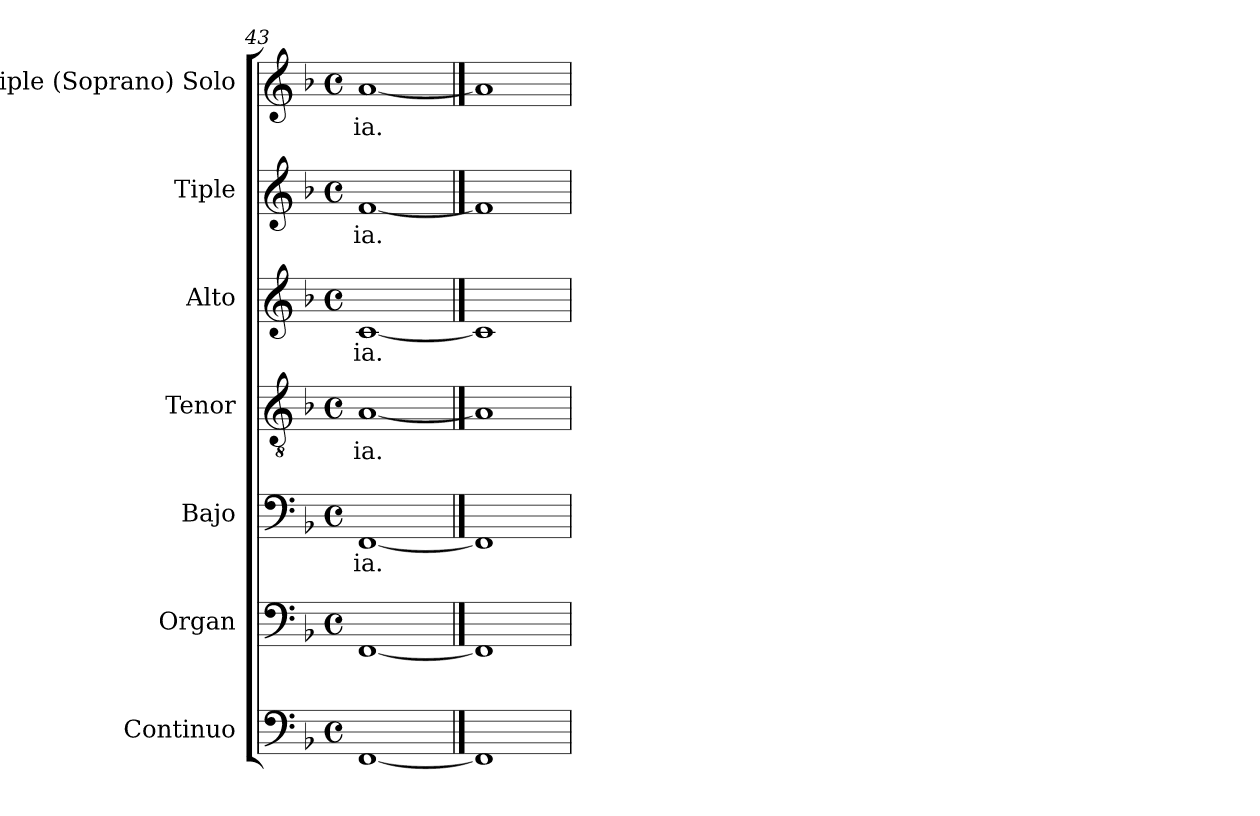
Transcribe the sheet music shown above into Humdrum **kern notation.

**kern	**kern	**kern	**text	**kern	**text	**kern	**text	**kern	**text	**kern	**text
*part7	*part6	*part5	*part5	*part4	*part4	*part3	*part3	*part2	*part2	*part1	*part1
*staff7	*staff6	*staff5	*staff5	*staff4	*staff4	*staff3	*staff3	*staff2	*staff2	*staff1	*staff1
*I"Continuo	*I"Organ	*I"Bajo	*	*I"Tenor	*	*I"Alto	*	*I"Tiple	*	*I"Tiple (Soprano) Solo	*
*I'Cont.	*I'Organ	*I'B.	*	*I'T.	*	*I'A.	*	*	*	*I'S. Solo	*
*clefF4	*clefF4	*clefF4	*	*clefGv2	*	*clefG2	*	*clefG2	*	*clefG2	*
*	*	*	*	*ITrd7c12	*	*	*	*	*	*	*
*k[b-]	*k[b-]	*k[b-]	*	*k[b-]	*	*k[b-]	*	*k[b-]	*	*k[b-]	*
*F:	*F:	*F:	*	*F:	*	*F:	*	*F:	*	*F:	*
*M4/4	*M4/4	*M4/4	*	*M4/4	*	*M4/4	*	*M4/4	*	*M4/4	*
*met(c)	*met(c)	*met(c)	*	*met(c)	*	*met(c)	*	*met(c)	*	*met(c)	*
=43	=43	=43	=43	=43	=43	=43	=43	=43	=43	=43	=43
!	!	!	!LO:LY:b:color=#000000	!	!	!	!	!	!	!	!
!	!	!	!	!	!LO:LY:b:color=#000000	!	!	!	!	!	!
!	!	!	!	!	!	!	!LO:LY:b:color=#000000	!	!	!	!
!	!	!	!	!	!	!	!	!	!LO:LY:b:color=#000000	!	!
!	!	!	!	!	!	!	!	!	!	!	!LO:LY:b:color=#000000
[1FFi	[1FFi	[1FFi	-ia.	[1AAi	-ia.	[1ci	-ia.	[1fi	-ia.	[1ai	-ia.
==44	==44	==44	==44	==44	==44	==44	==44	==44	==44	==44	==44
1FFi]	1FFi]	1FFi]	.	1AAi]	.	1ci]	.	1fi]	.	1ai]	.
=	=	=	=	=	=	=	=	=	=	=	=
*-	*-	*-	*-	*-	*-	*-	*-	*-	*-	*-	*-
